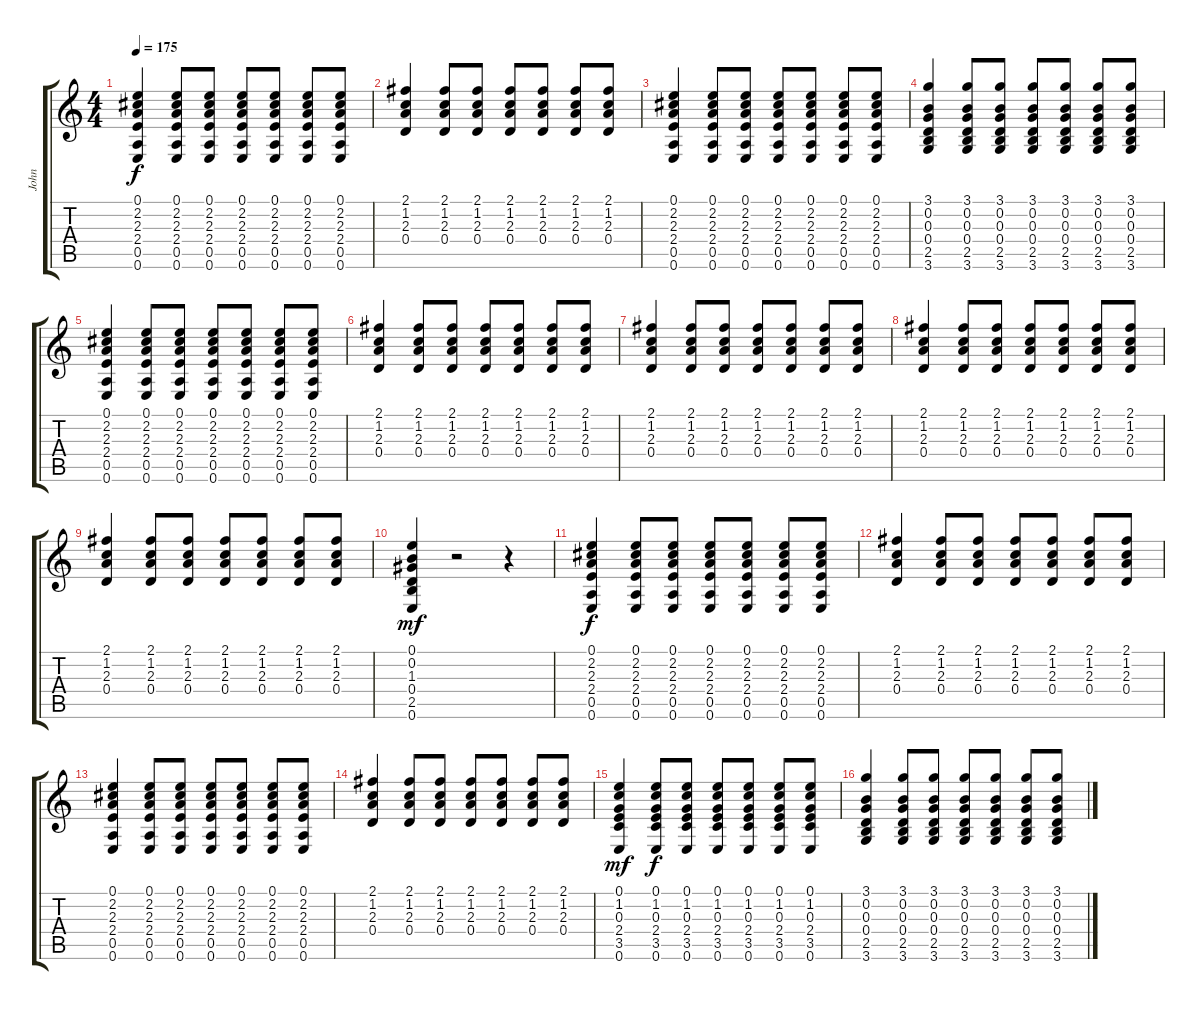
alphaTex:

\track ("John" "John") {instrument acousticguitarnylon}
\staff {score tabs}
\tuning (E4 B3 G3 D3 A2 E2) {hide}
\ts (4 4)
\tempo 175
\clef g2
\ks c
(0.1 2.2 2.3 2.4 0.5 0.6).4{dy f} (0.1 2.2 2.3 2.4 0.5 0.6).8 (0.1 2.2 2.3 2.4 0.5 0.6).8 (0.1 2.2 2.3 2.4 0.5 0.6).8 (0.1 2.2 2.3 2.4 0.5 0.6).8 (0.1 2.2 2.3 2.4 0.5 0.6).8 (0.1 2.2 2.3 2.4 0.5 0.6).8 |
(2.1 1.2 2.3 0.4).4 (2.1 1.2 2.3 0.4).8 (2.1 1.2 2.3 0.4).8 (2.1 1.2 2.3 0.4).8 (2.1 1.2 2.3 0.4).8 (2.1 1.2 2.3 0.4).8 (2.1 1.2 2.3 0.4).8 |
(0.1 2.2 2.3 2.4 0.5 0.6).4 (0.1 2.2 2.3 2.4 0.5 0.6).8 (0.1 2.2 2.3 2.4 0.5 0.6).8 (0.1 2.2 2.3 2.4 0.5 0.6).8 (0.1 2.2 2.3 2.4 0.5 0.6).8 (0.1 2.2 2.3 2.4 0.5 0.6).8 (0.1 2.2 2.3 2.4 0.5 0.6).8 |
(3.1 0.2 0.3 0.4 2.5 3.6).4 (3.1 0.2 0.3 0.4 2.5 3.6).8 (3.1 0.2 0.3 0.4 2.5 3.6).8 (3.1 0.2 0.3 0.4 2.5 3.6).8 (3.1 0.2 0.3 0.4 2.5 3.6).8 (3.1 0.2 0.3 0.4 2.5 3.6).8 (3.1 0.2 0.3 0.4 2.5 3.6).8 |
(0.1 2.2 2.3 2.4 0.5 0.6).4 (0.1 2.2 2.3 2.4 0.5 0.6).8 (0.1 2.2 2.3 2.4 0.5 0.6).8 (0.1 2.2 2.3 2.4 0.5 0.6).8 (0.1 2.2 2.3 2.4 0.5 0.6).8 (0.1 2.2 2.3 2.4 0.5 0.6).8 (0.1 2.2 2.3 2.4 0.5 0.6).8 |
(2.1 1.2 2.3 0.4).4 (2.1 1.2 2.3 0.4).8 (2.1 1.2 2.3 0.4).8 (2.1 1.2 2.3 0.4).8 (2.1 1.2 2.3 0.4).8 (2.1 1.2 2.3 0.4).8 (2.1 1.2 2.3 0.4).8 |
(2.1 1.2 2.3 0.4).4 (2.1 1.2 2.3 0.4).8 (2.1 1.2 2.3 0.4).8 (2.1 1.2 2.3 0.4).8 (2.1 1.2 2.3 0.4).8 (2.1 1.2 2.3 0.4).8 (2.1 1.2 2.3 0.4).8 |
(2.1 1.2 2.3 0.4).4 (2.1 1.2 2.3 0.4).8 (2.1 1.2 2.3 0.4).8 (2.1 1.2 2.3 0.4).8 (2.1 1.2 2.3 0.4).8 (2.1 1.2 2.3 0.4).8 (2.1 1.2 2.3 0.4).8 |
(2.1 1.2 2.3 0.4).4 (2.1 1.2 2.3 0.4).8 (2.1 1.2 2.3 0.4).8 (2.1 1.2 2.3 0.4).8 (2.1 1.2 2.3 0.4).8 (2.1 1.2 2.3 0.4).8 (2.1 1.2 2.3 0.4).8 |
(0.1 0.2 1.3 0.4 2.5 0.6).4{dy mf} r.2 r.4 |
(0.1 2.2 2.3 2.4 0.5 0.6).4{dy f} (0.1 2.2 2.3 2.4 0.5 0.6).8 (0.1 2.2 2.3 2.4 0.5 0.6).8 (0.1 2.2 2.3 2.4 0.5 0.6).8 (0.1 2.2 2.3 2.4 0.5 0.6).8 (0.1 2.2 2.3 2.4 0.5 0.6).8 (0.1 2.2 2.3 2.4 0.5 0.6).8 |
(2.1 1.2 2.3 0.4).4 (2.1 1.2 2.3 0.4).8 (2.1 1.2 2.3 0.4).8 (2.1 1.2 2.3 0.4).8 (2.1 1.2 2.3 0.4).8 (2.1 1.2 2.3 0.4).8 (2.1 1.2 2.3 0.4).8 |
(0.1 2.2 2.3 2.4 0.5 0.6).4 (0.1 2.2 2.3 2.4 0.5 0.6).8 (0.1 2.2 2.3 2.4 0.5 0.6).8 (0.1 2.2 2.3 2.4 0.5 0.6).8 (0.1 2.2 2.3 2.4 0.5 0.6).8 (0.1 2.2 2.3 2.4 0.5 0.6).8 (0.1 2.2 2.3 2.4 0.5 0.6).8 |
(2.1 1.2 2.3 0.4).4 (2.1 1.2 2.3 0.4).8 (2.1 1.2 2.3 0.4).8 (2.1 1.2 2.3 0.4).8 (2.1 1.2 2.3 0.4).8 (2.1 1.2 2.3 0.4).8 (2.1 1.2 2.3 0.4).8 |
(0.1 1.2 0.3 2.4 3.5 0.6).4{dy mf} (0.1 1.2 0.3 2.4 3.5 0.6).8{dy f} (0.1 1.2 0.3 2.4 3.5 0.6).8 (0.1 1.2 0.3 2.4 3.5 0.6).8 (0.1 1.2 0.3 2.4 3.5 0.6).8 (0.1 1.2 0.3 2.4 3.5 0.6).8 (0.1 1.2 0.3 2.4 3.5 0.6).8 |
(3.1 0.2 0.3 0.4 2.5 3.6).4 (3.1 0.2 0.3 0.4 2.5 3.6).8 (3.1 0.2 0.3 0.4 2.5 3.6).8 (3.1 0.2 0.3 0.4 2.5 3.6).8 (3.1 0.2 0.3 0.4 2.5 3.6).8 (3.1 0.2 0.3 0.4 2.5 3.6).8 (3.1 0.2 0.3 0.4 2.5 3.6).8
